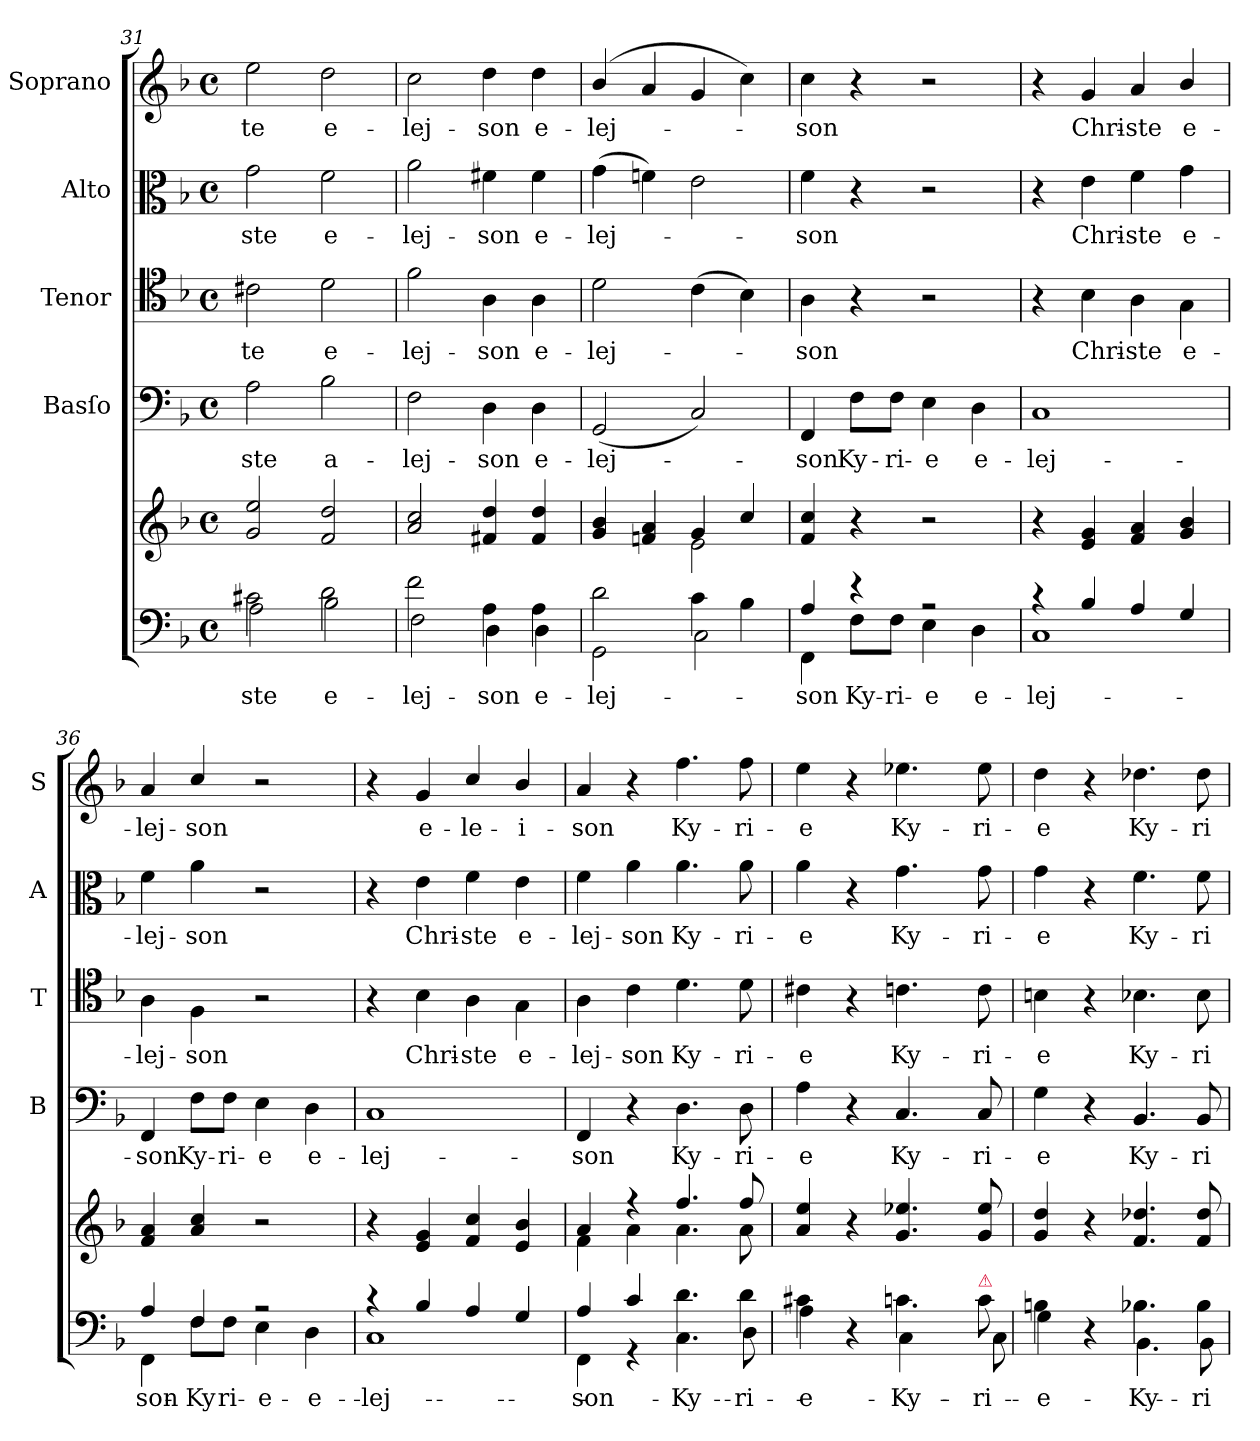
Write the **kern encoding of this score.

**kern	**text	**kern	**kern	**text	**kern	**text	**kern	**text	**kern	**text
*part6	*part6	*part5	*part4	*part4	*part3	*part3	*part2	*part2	*part1	*part1
*staff6	*staff6	*staff5	*staff4	*staff4	*staff3	*staff3	*staff2	*staff2	*staff1	*staff1
*	*	*	*I"Basſo	*	*I"Tenor	*	*I"Alto	*	*I"Soprano	*
*	*	*	*I'B	*	*I'T	*	*I'A	*	*I'S	*
*clefF4	*	*clefG2	*clefF4	*	*clefC4	*	*clefC3	*	*clefG2	*
*k[b-]	*	*k[b-]	*k[b-]	*	*k[b-]	*	*k[b-]	*	*k[b-]	*
*M4/4	*	*M4/4	*M4/4	*	*M4/4	*	*M4/4	*	*M4/4	*
*met(c)	*	*met(c)	*met(c)	*	*met(c)	*	*met(c)	*	*met(c)	*
=31	=31	=31	=31	=31	=31	=31	=31	=31	=31	=31
*^	*	*	*	*	*	*	*	*	*	*
2c#X\	2A\	-ste	2g/ 2ee/	2A\	-ste	2c#X\	-te	2g\	-ste	2ee\	-te
2d\	2B-\	e-	2f/ 2dd/	2B-\	a-	2d\	e-	2f\	e-	2dd\	e-
=32	=32	=32	=32	=32	=32	=32	=32	=32	=32	=32	=32
2f\	2F\	-lej-	2a/ 2cc/	2F\	-lej-	2f\	-lej-	2a\	-lej-	2cc\	-lej-
4A\	4D\	-son	4f#X/ 4dd/	4D\	-son	4A\	-son	4f#X\	-son	4dd\	-son
4A\	4D\	e-	4f#/ 4dd/	4D\	e-	4A\	e-	4f#\	e-	4dd\	e-
=33	=33	=33	=33	=33	=33	=33	=33	=33	=33	=33	=33
*	*	*	*^	*	*	*	*	*	*	*	*
2d\	2GG\	-lej-	4g/ 4b-/	2reyy	(2GG/	-lej-	2d\	-lej-	(4g\	-lej-	(4b-/	-lej-
.	.	.	4fn/ 4a/	.	.	.	.	.	4fn\)	.	4a/	.
4c\	2C\	.	4g/	2e\	2C/)	.	(4c\	.	2e\	.	4g/	.
4B-\	.	.	4cc/	.	.	.	4B-\)	.	.	.	4cc\)	.
*	*	*	*v	*v	*	*	*	*	*	*	*	*
=34	=34	=34	=34	=34	=34	=34	=34	=34	=34	=34	=34
4A/	4FF\	-son	4f/ 4cc/	4FF/	-son	4A\	-son	4f\	-son	4cc\	-son
4r	8F\L	Ky-	4r	8F\L	Ky-	4r	.	4r	.	4r	.
.	8F\J	-ri-	.	8F\J	-ri-	.	.	.	.	.	.
2r	4E\	-e	2r	4E\	-e	2r	.	2r	.	2r	.
.	4D\	e-	.	4D\	e-	.	.	.	.	.	.
=35	=35	=35	=35	=35	=35	=35	=35	=35	=35	=35	=35
4r	1C\	-lej-	4r	1C/	-lej-	4r	.	4r	.	4r	.
4B-/	.	.	4e/ 4g/	.	.	4B-\	Chri-	4e\	Chri-	4g/	Chri-
4A/	.	.	4f/ 4a/	.	.	4A\	-ste	4f\	-ste	4a/	-ste
4G/	.	.	4g/ 4b-/	.	.	4G\	e-	4g\	e-	4b-/	e-
=36	=36	=36	=36	=36	=36	=36	=36	=36	=36	=36	=36
4A/	4FF\	-son	4f/ 4a/	4FF/	-son	4A\	-lej-	4f\	-lej-	4a/	-lej-
4F/	8F\L	Ky-	4a/ 4cc/	8F\L	Ky-	4F\	-son	4a\	-son	4cc/	-son
.	8F\J	-ri-	.	8F\J	-ri-	.	.	.	.	.	.
2r	4E\	-e	2r	4E\	-e	2r	.	2r	.	2r	.
.	4D\	e-	.	4D\	e-	.	.	.	.	.	.
=37	=37	=37	=37	=37	=37	=37	=37	=37	=37	=37	=37
4r	1C\	-lej-	4r	1C/	-lej-	4r	.	4r	.	4r	.
4B-/	.	.	4e/ 4g/	.	.	4B-\	Chri-	4e\	Chri-	4g/	e-
4A/	.	.	4f/ 4cc/	.	.	4A\	-ste	4f\	-ste	4cc/	-le-
4G/	.	.	4e/ 4b-/	.	.	4G\	e-	4e\	e-	4b-/	-i-
=38	=38	=38	=38	=38	=38	=38	=38	=38	=38	=38	=38
*	*	*	*^	*	*	*	*	*	*	*	*
4A/	4FF\	-son	4a/	4f\	4FF/	-son	4A\	-lej-	4f\	-lej-	4a/	-son
4c/	4r	.	4r	4a\	4r	.	4c\	-son	4a\	-son	4r	.
4.d\	4.C\	Ky-	4.ff/	4.a\	4.D\	Ky-	4.d\	Ky-	4.a\	Ky-	4.ff\	Ky-
!LO:N:vis=4	!	!	!	!	!	!	!	!	!	!	!	!
8d\	8D\	-ri-	8ff/	8a\	8D\	-ri-	8d\	-ri-	8a\	-ri-	8ff\	-ri-
*	*	*	*v	*v	*	*	*	*	*	*	*	*
=39	=39	=39	=39	=39	=39	=39	=39	=39	=39	=39	=39
4c#X\	4A\	-e	4a/ 4ee/	4A\	-e	4c#X\	-e	4a\	-e	4ee\	-e
4r	4ryy	.	4r	4r	.	4r	.	4r	.	4r	.
4.cn\	4C\	Ky-	4.g/ 4.ee-X/	4.C/	Ky-	4.cn\	Ky-	4.g\	Ky-	4.ee-X\	Ky-
.	8ryy	.	.	.	.	.	.	.	.	.	.
!LO:TX:a:color=crimson:t=⚠	!	!	!	!	!	!	!	!	!	!	!
8c\	8C\	-ri-	8g/ 8ee-/	8C/	-ri-	8c\	-ri-	8g\	-ri-	8ee-\	-ri-
=40	=40	=40	=40	=40	=40	=40	=40	=40	=40	=40	=40
4Bn\	4G\	-e	4g/ 4dd/	4G\	-e	4Bn\	-e	4g\	-e	4dd\	-e
4r	4ryy	.	4r	4r	.	4r	.	4r	.	4r	.
4.B-X\	4.BB-\	Ky-	4.f/ 4.dd-X/	4.BB-/	Ky-	4.B-X\	Ky-	4.f\	Ky-	4.dd-X\	Ky-
!LO:N:vis=4	!	!	!	!	!	!	!	!	!	!	!
8B-\	8BB-\	-ri-	8f/ 8dd-/	8BB-/	-ri-	8B-\	-ri	8f\	-ri-	8dd-\	-ri-
*v	*v	*	*	*	*	*	*	*	*	*	*
=	=	=	=	=	=	=	=	=	=	=
*-	*-	*-	*-	*-	*-	*-	*-	*-	*-	*-
